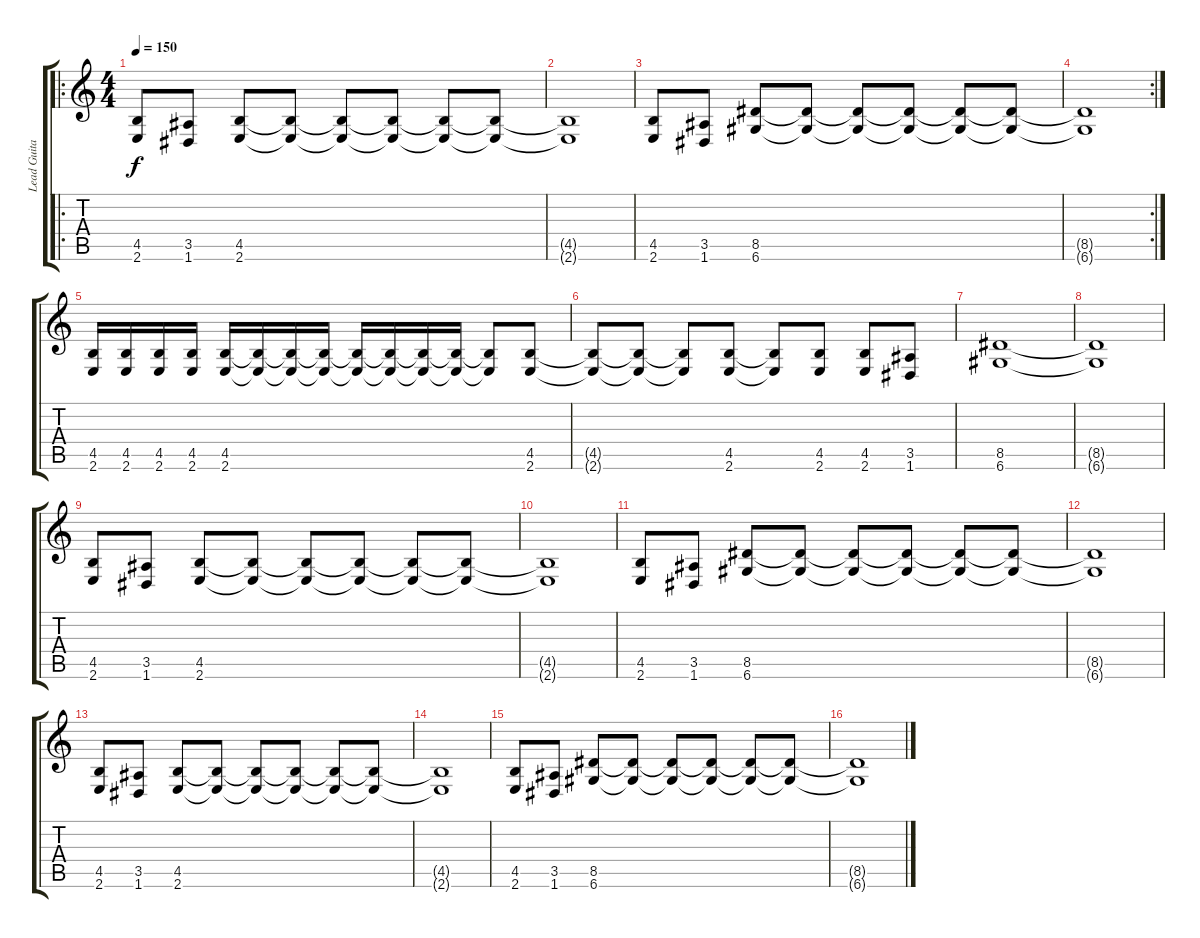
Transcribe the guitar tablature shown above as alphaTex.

\track ("Lead Guitar" "Lead Guita") {instrument distortionguitar}
\staff {score tabs}
\tuning (D4 A3 F3 C3 G2 D2) {hide}
\ro
\ts (4 4)
\tempo 150
\clef g2
\ks c
(4.5 2.6).8{dy f} (3.5 1.6).8 (4.5 2.6).8 (4.5{t} 2.6{t}).8 (4.5{t} 2.6{t}).8 (4.5{t} 2.6{t}).8 (4.5{t} 2.6{t}).8 (4.5{t} 2.6{t}).8 |
(4.5{t} 2.6{t}).1 |
(4.5 2.6).8 (3.5 1.6).8 (8.5 6.6).8 (8.5{t} 6.6{t}).8 (8.5{t} 6.6{t}).8 (8.5{t} 6.6{t}).8 (8.5{t} 6.6{t}).8 (8.5{t} 6.6{t}).8 |
\rc 2
(8.5{t} 6.6{t}).1 |
(4.5 2.6).16 (4.5 2.6).16 (4.5 2.6).16 (4.5 2.6).16 (4.5 2.6).16 (4.5{t} 2.6{t}).16 (4.5{t} 2.6{t}).16 (4.5{t} 2.6{t}).16 (4.5{t} 2.6{t}).16 (4.5{t} 2.6{t}).16 (4.5{t} 2.6{t}).16 (4.5{t} 2.6{t}).16 (4.5{t} 2.6{t}).8 (4.5 2.6).8 |
(4.5{t} 2.6{t}).8 (4.5{t} 2.6{t}).8 (4.5{t} 2.6{t}).8 (4.5 2.6).8 (4.5{t} 2.6{t}).8 (4.5 2.6).8 (4.5 2.6).8 (3.5 1.6).8 |
(8.5 6.6).1 |
(8.5{t} 6.6{t}).1 |
(4.5 2.6).8 (3.5 1.6).8 (4.5 2.6).8 (4.5{t} 2.6{t}).8 (4.5{t} 2.6{t}).8 (4.5{t} 2.6{t}).8 (4.5{t} 2.6{t}).8 (4.5{t} 2.6{t}).8 |
(4.5{t} 2.6{t}).1 |
(4.5 2.6).8 (3.5 1.6).8 (8.5 6.6).8 (8.5{t} 6.6{t}).8 (8.5{t} 6.6{t}).8 (8.5{t} 6.6{t}).8 (8.5{t} 6.6{t}).8 (8.5{t} 6.6{t}).8 |
(8.5{t} 6.6{t}).1 |
(4.5 2.6).8 (3.5 1.6).8 (4.5 2.6).8 (4.5{t} 2.6{t}).8 (4.5{t} 2.6{t}).8 (4.5{t} 2.6{t}).8 (4.5{t} 2.6{t}).8 (4.5{t} 2.6{t}).8 |
(4.5{t} 2.6{t}).1 |
(4.5 2.6).8 (3.5 1.6).8 (8.5 6.6).8 (8.5{t} 6.6{t}).8 (8.5{t} 6.6{t}).8 (8.5{t} 6.6{t}).8 (8.5{t} 6.6{t}).8 (8.5{t} 6.6{t}).8 |
(8.5{t} 6.6{t}).1
